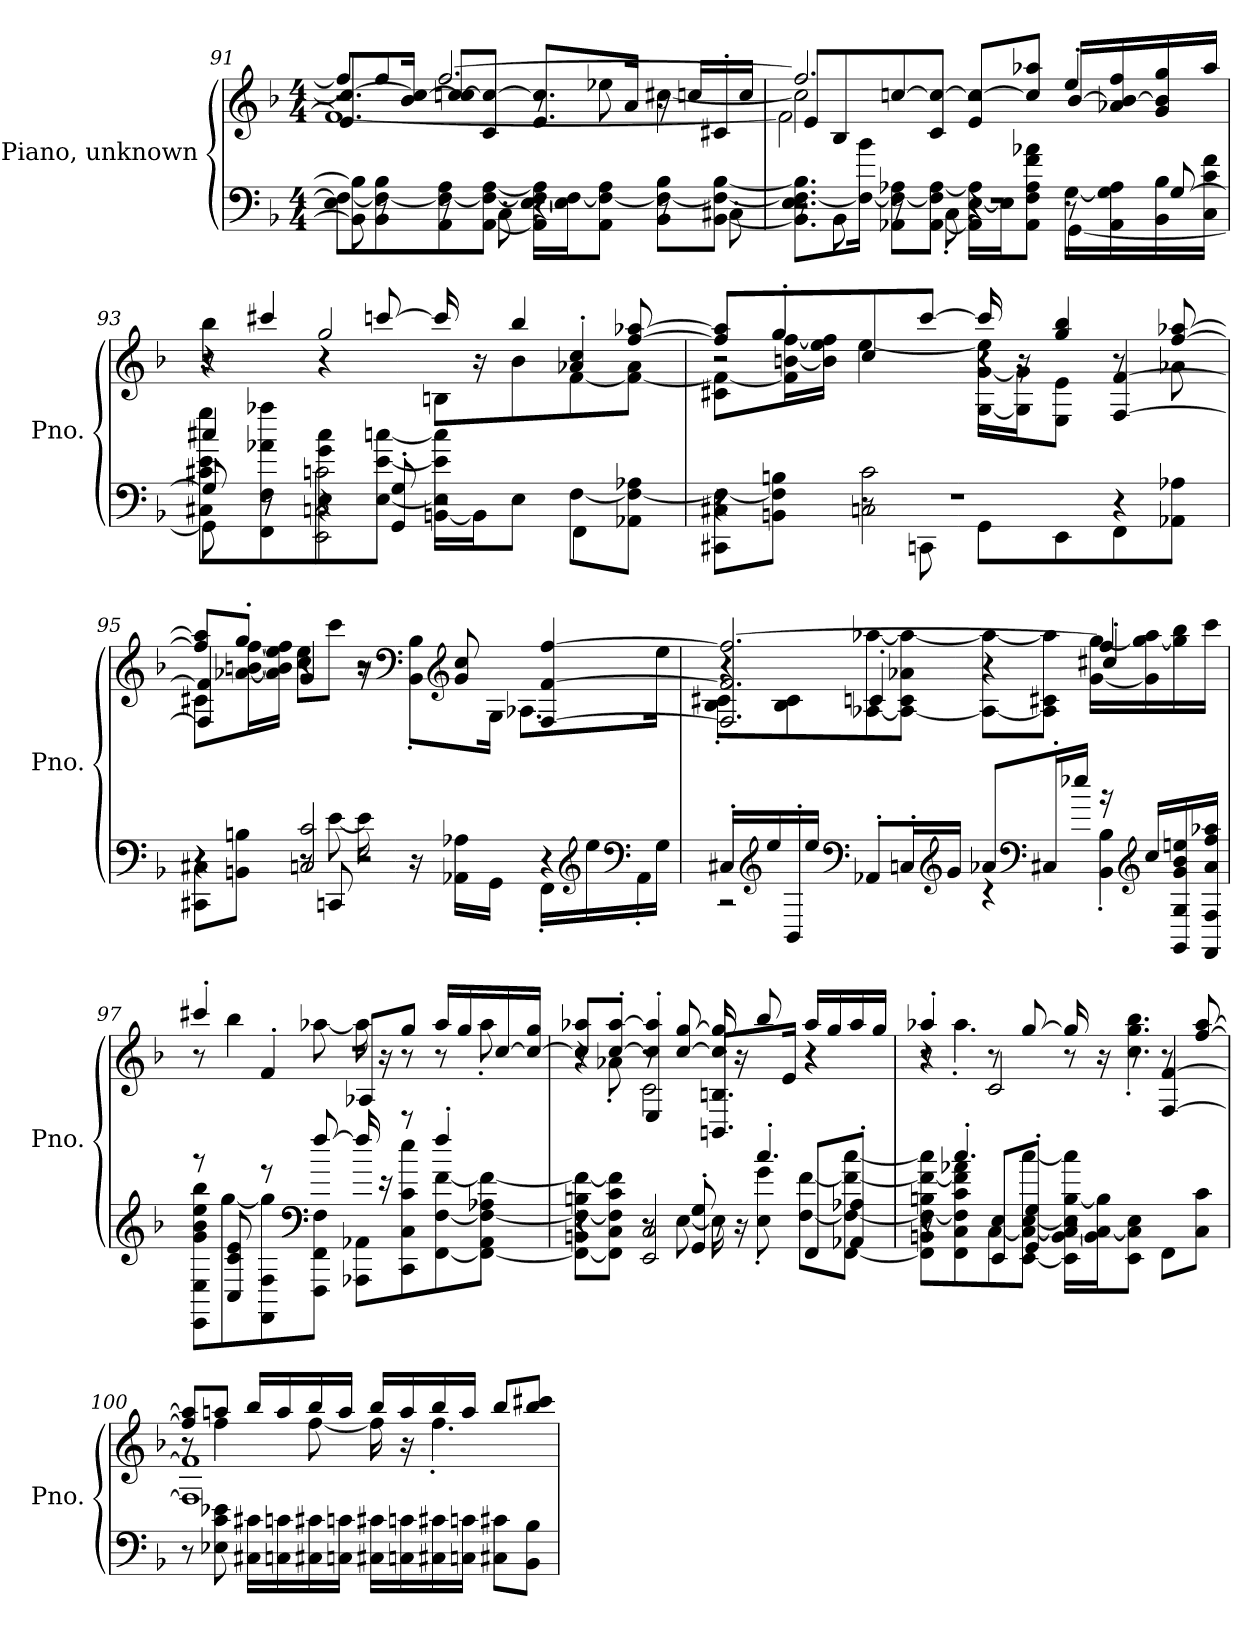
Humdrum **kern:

**kern	**kern
*part1	*part1
*staff2	*staff1
*I"Piano, unknown	*
*I'Pno.	*
!!LO:LB:g=z
*clefF4	*clefG2
*k[b-]	*k[b-]
*M4/4	*M4/4
=91	=91
*^	*^
*	*^	*	*^
*	*	*	*	*	*^
1r	8E\ 8F\_L	8BB-\] 8B-\]	8ff/L]	2r	8.e/ 8.cc#/_L	1f_
.	8BB-\ 8F\_ 8B-\	8r	8ff/J	.	.	.
.	.	.	.	.	16b-/ 16cc#/_Jk	.
.	8AA\ 8F\_ 8A\	8r	[2.ff/	.	[8ccn/ 8cc#/]L	.
.	[8AA\ 8F\_ [8A\J	8C'\	.	.	8c/ 8cc/_J	.
.	16AA\] [16E\ 16F\_ 16A\]LL	4r	.	8r	8.e/ 8.cc/]L	.
.	16E\] 16F\_J	.	.	.	.	.
.	8AA\ 8F\_ 8A\J	.	.	8ee-X\	.	.
.	.	.	.	.	16a/Jk	.
.	8BB-\ 8F\_ 8B-\L	8r	.	[4cc#X\	16r	.
.	.	.	.	.	16ccn/LL	.
.	[8BB-\ 8F\_ [8B-\J	8C#X'\	.	.	16c#X'/	.
.	.	.	.	.	16cc/JJ	.
=92	=92	=92	=92	=92	=92	=92
*	*	*^	*	*	*	*
1r	8.BB-\] 8.E\ 8.F\_ 8.B-\]L	2r	8r	2.ff/]	2cc#\]	8e/L	2f\]
.	.	.	8BB-\	.	.	8B-/	.
.	16F\_ 16b-\Jk	.	.	.	.	.	.
.	8AA-X\ 8F\_ 8A-X\L	.	8r	.	.	[8ccn/	.
.	[8AA-\ 8F\] [8A-\J	.	8C'\	.	.	8c/ 8cc/_J	.
.	16AA-\] [16E\ 16A-\]LL	4r	4r	.	2r	8e/ 8cc/_L	2r
.	16E\J]	.	.	.	.	.	.
.	8AA-\ 8F\ 8A-\ 8f\ 8a-X\J	.	.	.	.	8cc/] 8aa-X/J	.
.	[16G\LL	8r	[4GG\	4ee'/	.	[16b-/LL	.
.	16AA-\ 16G\] 16A-\	.	.	.	.	16a-X/ 16b-/_ 16ff/	.
.	16BB-\ 16B-\	[8G/	.	.	.	16g/ 16b-/] 16gg/	.
.	16C\ 16c\ 16f\JJ	.	.	.	.	16aa-/JJ	.
*	*	*	*	*	*	*v	*v
!!LO:LB:g=z
=93	=93	=93	=93	=93	=93	=93
4cc#X/	8C#X\ 8c#X\ 8e\ 8gg\L	8G/]	8GG\]	8r	4bb-'\	4r
.	8FF\ 8F\ 8a-X\ 8aa-X\	8r	8r	4ccc#X/	.	.
4r	8E\ 8g\ 8cc#\	8r	2EE\ 2Cn\ 2cn\	.	4r	2gg/
.	[8E\ [8e\ [8ccn\J	8GG/' 8G/'	.	[8cccn/	.	.
2r	[16BBn\ 16E\] 16e\] 16cc\]LL	2r	.	16ccc/]	8Bn\L	.
.	16BB\J]	.	.	16r	.	.
.	8E\J	.	.	4bb-/	8b-\	.
.	[8F\L	.	4FF'\	.	[8f\	4a-X/' 4cc/'
.	8AA-X\ 8F\_ 8A-X\J	.	.	[8ff/ [8aa-X/	8f\_ 8a-\J	.
*	*	*v	*v	*	*	*
=94	=94	=94	=94	=94	=94
1r	8CC#X\ 8C#X\ 8F\_L	4r	8ff/] 8aa-/]L	8c#X\ 8f\_L	2r
.	8BBn\ 8F\] 8Bn\J	.	8gg'/	16f\] [16bn\ [16ff\L	.
.	.	.	.	16b\] 16ee\ 16ff\]JJ	.
.	8r	2Cn\ 2c\	8cc/	[4ee\	.
.	8CCn\	.	[8ccc/J	.	.
.	8GG\L	.	16ccc/]	[16G\ [16g\ 16ee\]LL	4r
.	.	.	16r	16G\] 16g\]J	.
.	8EE\	.	4gg/ 4bb-/	8E\ 8e\J	.
.	8FF\	4r	.	8r	[4F/ [4f/
.	8AA-X\ 8A-X\J	.	[8ff/ [8aa-X/	8a-X\	.
!!LO:LB:g=z	!!	!!
=95	=95	=95	=95	=95	=95
4r	8CC#X\ 8C#X\L	4r	8ff/] 8aa-/]L	8c#X\L	4F/] 4f/]
.	8BBn\ 8Bn\J	.	8gg'/J	[16a-X\ [16bn\ [16ff\L	.
.	.	.	.	16a-\] 16b\] 16ee\ 16ff\]JJ	.
2Cn/ 2c/	8r	8r	4g/	8cc\ 8ee\L	4r
.	[8e\	8CCn/	.	8ccc\J	.
.	16e\]	2r	8r	16r	2r
*	*	*	*clefF4	*	*
.	16r	.	.	8BB-\' 8B-\'L	.
*	*	*	*clefG2	*	*
.	16AA-X\ 16A-X\LL	.	8g/ 8cc/	.	.
.	16GG\JJ	.	.	16G\Jk	.
4r	16FF'\LL	.	[4F/ [4f/ [4ff/	8.A-X\L	.
*clefG2	*	*	*	*	*
.	16ee\	.	.	.	.
*clefF4	*	*	*	*	*
.	16AA-'\	.	.	.	.
.	16G\JJ	.	.	16ee\Jk	.
*	*v	*v	*	*	*
!!LO:PB:g=z	!!	!!
=96	=96	=96	=96	=96
16C#X'/LL	2r	2.F/] 2.f/] 2.ff/_	8B-\' 8c#X\'L	4r
*clefG2	*	*	*	*
16ee/	.	.	.	.
16BB-'/	.	.	8B-\ 8c#\	.
16ee/JJ	.	.	.	.
*clefF4	*	*	*	*
8AA-X'/L	.	.	[8A-X\ [8aa-X\	4cn'/
16Cn'/L	.	.	8A-\_ 8c\ 8a-X\ 8aa-\_J	.
*clefG2	*	*	*	*
16g/JJ	.	.	.	.
8a-X/L	4r	.	8A-\_ 8aa-\_L	4r
*clefF4	*	*	*	*
16C#X'/L	.	.	8A-\] 8c#X\ 8aa-\]J	.
16ee-X/JJ	.	.	.	.
16r	4BB-\' 4B-\'	4ff/]	[16g\ [16gg\LL	4cc#X'/
*clefG2	*	*	*	*
16cc/LL	.	.	16g\] 16gg\_ 16aa-\	.
16GG/ 16G/ 16g/ 16b-/ 16een/	.	.	16gg\] 16bb-\	.
16FF/ 16F/ 16a-/ 16ff/ 16aa-X/JJ	.	.	16ccc\JJ	.
!!LO:LB:g=z	!!	!!
=97	=97	=97	=97	=97
8r	8EE\ 8E\ 8g\ 8b-\ 8ee\ 8bb-\L	1r	8r	4ccc#X'/
8C/ 8c/ 8e/	[8gg\	.	4bb-\	.
8r	8FF\ 8F\ 8gg\]	.	.	4f'/
*clefF4	*	*	*	*
[8ff/	8FFF\ 8FF\ 8F\J	.	[8aa-X\	.
16ff/]	8AAA-X\ 8AA-X\L	.	16aa-\]	8A-X/L
16r	.	.	16r	.
8r	8CC\ 8C\ 8c\ 8ee\	.	8r	8gg/J
4ff'/	[8FF\ [8F\ [8f\	.	8r	16aa-/LL
.	.	.	.	16gg/
.	8FF\_ 8AA-\ 8F\_ 8A-X\ 8f\_J	.	8aa-'\	[16cc/
.	.	.	.	16cc/_ 16gg/JJ
=98	=98	=98	=98	=98
*	*^	*	*	*
4r	8FF\_ 8BBn\ 8F\_ 8Bn\ 8f\_L	4r	4r	8r	8cc/] 8aa-X/L
.	8FF\] 8C\ 8F\] 8c\ 8f\]J	.	.	8a-X'\	[8cc/' [8aa-/'J
2EE/ 2C/	8r	8r	8r	2c\	4E/' 4cc/]' 4aa-/]'
.	[8E\	8GG/' 8G/'	[8cc/ [8gg/	.	.
.	16E\]	8r	16cc/] 16gg/]	.	8.BBn/' 8.Bn/'L
.	16r	.	16r	.	.
.	8E\' 8g\'	4.cc'/	8bb-/	.	.
.	.	.	.	.	16e/Jk
8FF/L	[8F\ [8f\L	.	4r	4r	16aa-/LL
.	.	.	.	.	16gg/
8AA-X/' 8A-X/'J	[8FF\ 8F\_ 8f\_ [8cc\J	.	.	.	16aa-/
.	.	.	.	.	16gg/JJ
!!LO:LB:g=z	!!	!!
=99	=99	=99	=99	=99	=99
8r	8FF\] 8BBn\ 8F\_ 8Bn\ 8f\_ 8cc\]L	4r	4aa-X'/	8r	4r
4.cc'/	8FF\ 8C\ 8F\] 8c\ 8f\] 8a-X\	.	.	4.aa-'\	.
.	[8C\	8EE/ 8E/L	8r	.	2c/
.	[8EE\ 8C\_ [8E\ [8cc\J	8GG/' 8G/'J	[8gg/	.	.
2r	16EE\] [16BB\ 16C\_ 16E\] [16B\ 16cc\]LL	2r	16gg/]	8r	.
.	16BB\] 16C\_ 16B\]J	.	16r	.	.
.	8EE\ 8C\] 8E\J	.	8r	4.cc\' 4.gg\' 4.bb-\'	.
.	8FF\L	.	8r	.	[4F/ [4f/
.	8C\ 8c\J	.	[8ff/ [8aa-/	.	.
*v	*v	*v	*	*	*
=100	=100	=100	=100
8r	8ff/] 8aa-/]L	8r	1F] 1f]
8E-X\ 8c\ 8e-X\	8aan/J	4ff\	.
16C#X\ 16c#X\LL	16bb-/LL	.	.
16Cn\ 16cn\	16aa/	.	.
16C#X\ 16c#X\	16bb-/	[8ff\	.
16Cn\ 16cn\JJ	16aa/JJ	.	.
16C#X\ 16c#X\LL	16bb-/LL	16ff\]	.
16Cn\ 16cn\	16aa/	16r	.
16C#X\ 16c#X\	16bb-/	4.ff'\	.
16Cn\ 16cn\JJ	16aa/JJ	.	.
8C#X\ 8c#X\L	8bb-/L	.	.
8BB-\ 8B-\J	8bb-/ 8ccc#X/J	.	.
*	*v	*v	*v
=	=
*-	*-
